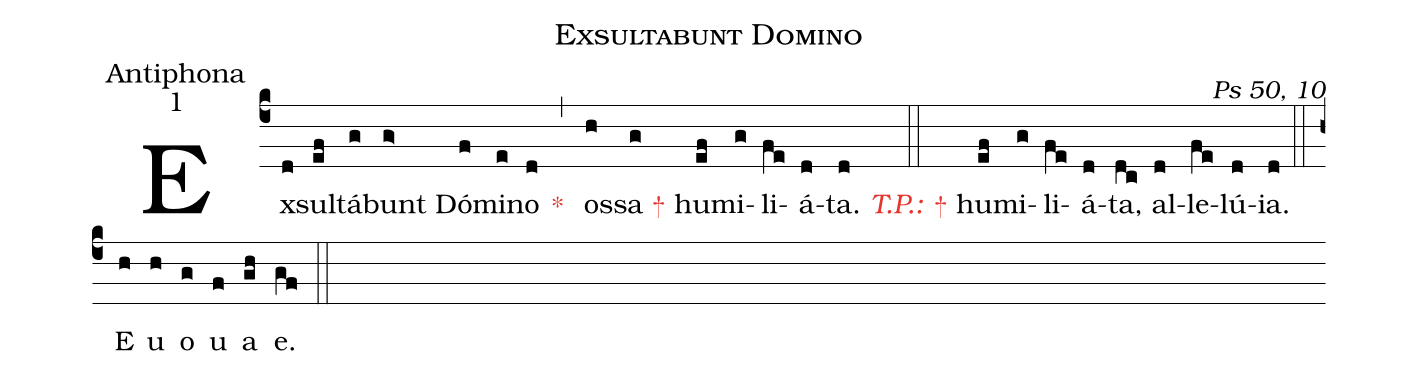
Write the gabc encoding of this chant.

name:Exsultabunt Domino;
office-part:Antiphona;
mode:1;
commentary:Ps 50, 10;
%%
(c4) Ex(d)sul(ef)tá(g)bunt(g>) Dó(f)mi(e)no(d) <c>*</c> (,) os(h)sa(g) <c>+</c> hu(ef)mi(g)li(fe)á(d)ta.(d) (::) <i><c>T.P.: +</c></i> hu(ef)mi(g)li(fe)á(d)ta,(dc) al(d)le(fe)lú(d)ia.(d) (::) E(h) u(h) o(g) u(f) a(gh) e.(gf) (::)
